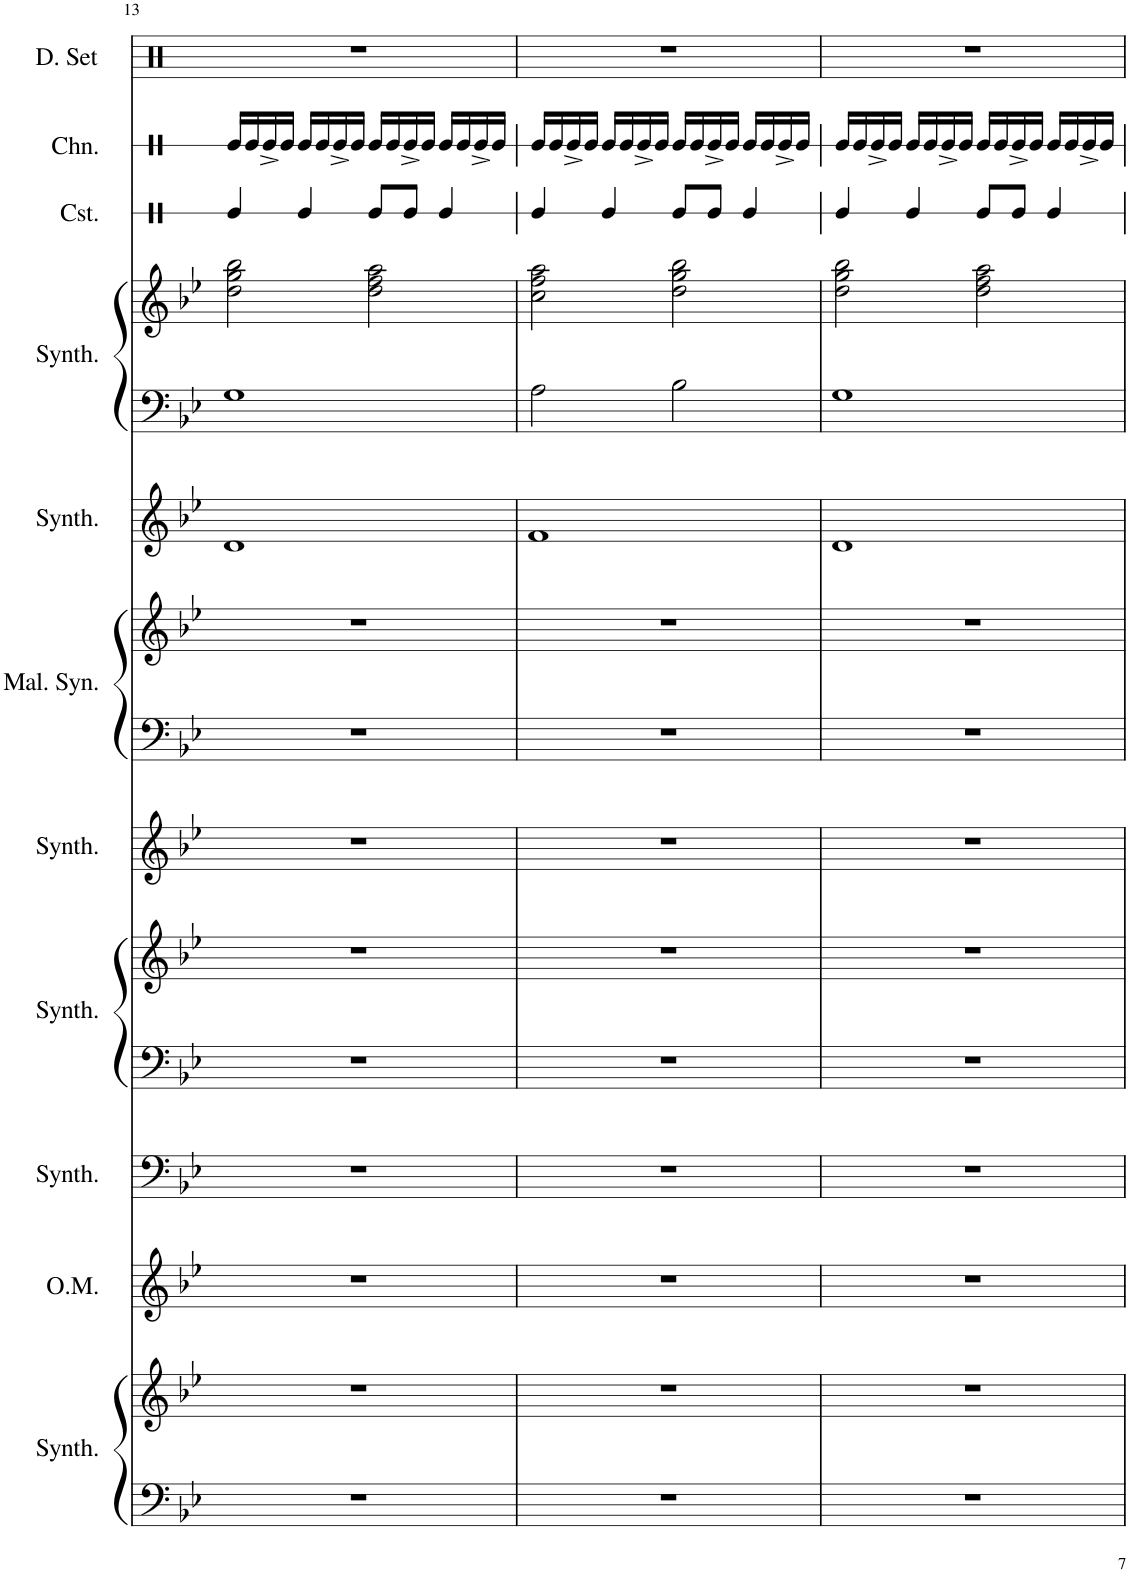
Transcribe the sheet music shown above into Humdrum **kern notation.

**kern	**kern	**kern	**kern	**kern	**kern	**kern	**kern	**kern	**kern	**kern	**kern	**kern	**kern	**kern
*part11	*part11	*part10	*part9	*part8	*part8	*part7	*part6	*part6	*part5	*part4	*part4	*part3	*part2	*part1
*staff15	*staff14	*staff13	*staff12	*staff11	*staff10	*staff9	*staff8	*staff7	*staff6	*staff5	*staff4	*staff3	*staff2	*staff1
*I"Brass Synthesizer	*	*I"Ondes Martenot	*I"Bass Synthesizer	*I"Saw Synthesizer	*	*I"Square Synthesizer	*I"Mallet Synthesizer	*	*I"Halo Synthesizer	*I"Warm Synthesizer	*	*I"Castanets	*I"Chains	*I"Drumset
*I'Synth.	*	*I'O.M.	*I'Synth.	*I'Synth.	*	*I'Synth.	*I'Mal. Syn.	*	*I'Synth.	*I'Synth.	*	*I'Cst.	*I'Chn.	*I'D. Set
!!LO:PB:g=z
*clefF4	*clefG2	*clefG2	*clefF4	*clefF4	*clefG2	*clefG2	*clefF4	*clefG2	*clefG2	*clefF4	*clefG2	*clefX	*clefX	*clefX
*k[b-e-]	*k[b-e-]	*k[b-e-]	*k[b-e-]	*k[b-e-]	*k[b-e-]	*k[b-e-]	*k[b-e-]	*k[b-e-]	*k[b-e-]	*k[b-e-]	*k[b-e-]	*k[]	*k[]	*k[]
*M4/4	*M4/4	*M4/4	*M4/4	*M4/4	*M4/4	*M4/4	*M4/4	*M4/4	*M4/4	*M4/4	*M4/4	*M4/4	*M4/4	*M4/4
=13	=13	=13	=13	=13	=13	=13	=13	=13	=13	=13	=13	=13	=13	=13
1r	1r	1r	1r	1r	1r	1r	1r	1r	1d	1G	2dd\ 2gg\ 2bb-\	4Re/	16Re/LL	1r
.	.	.	.	.	.	.	.	.	.	.	.	.	16Re/	.
.	.	.	.	.	.	.	.	.	.	.	.	.	16Re^/	.
.	.	.	.	.	.	.	.	.	.	.	.	.	16Re/JJ	.
.	.	.	.	.	.	.	.	.	.	.	.	4Re/	16Re/LL	.
.	.	.	.	.	.	.	.	.	.	.	.	.	16Re/	.
.	.	.	.	.	.	.	.	.	.	.	.	.	16Re^/	.
.	.	.	.	.	.	.	.	.	.	.	.	.	16Re/JJ	.
.	.	.	.	.	.	.	.	.	.	.	2dd\ 2ff\ 2aa\	8Re/L	16Re/LL	.
.	.	.	.	.	.	.	.	.	.	.	.	.	16Re/	.
.	.	.	.	.	.	.	.	.	.	.	.	8Re/J	16Re^/	.
.	.	.	.	.	.	.	.	.	.	.	.	.	16Re/JJ	.
.	.	.	.	.	.	.	.	.	.	.	.	4Re/	16Re/LL	.
.	.	.	.	.	.	.	.	.	.	.	.	.	16Re/	.
.	.	.	.	.	.	.	.	.	.	.	.	.	16Re^/	.
.	.	.	.	.	.	.	.	.	.	.	.	.	16Re/JJ	.
=14	=14	=14	=14	=14	=14	=14	=14	=14	=14	=14	=14	=14	=14	=14
1r	1r	1r	1r	1r	1r	1r	1r	1r	1f	2A\	2cc\ 2ff\ 2aa\	4Re/	16Re/LL	1r
.	.	.	.	.	.	.	.	.	.	.	.	.	16Re/	.
.	.	.	.	.	.	.	.	.	.	.	.	.	16Re^/	.
.	.	.	.	.	.	.	.	.	.	.	.	.	16Re/JJ	.
.	.	.	.	.	.	.	.	.	.	.	.	4Re/	16Re/LL	.
.	.	.	.	.	.	.	.	.	.	.	.	.	16Re/	.
.	.	.	.	.	.	.	.	.	.	.	.	.	16Re^/	.
.	.	.	.	.	.	.	.	.	.	.	.	.	16Re/JJ	.
.	.	.	.	.	.	.	.	.	.	2B-\	2dd\ 2gg\ 2bb-\	8Re/L	16Re/LL	.
.	.	.	.	.	.	.	.	.	.	.	.	.	16Re/	.
.	.	.	.	.	.	.	.	.	.	.	.	8Re/J	16Re^/	.
.	.	.	.	.	.	.	.	.	.	.	.	.	16Re/JJ	.
.	.	.	.	.	.	.	.	.	.	.	.	4Re/	16Re/LL	.
.	.	.	.	.	.	.	.	.	.	.	.	.	16Re/	.
.	.	.	.	.	.	.	.	.	.	.	.	.	16Re^/	.
.	.	.	.	.	.	.	.	.	.	.	.	.	16Re/JJ	.
=15	=15	=15	=15	=15	=15	=15	=15	=15	=15	=15	=15	=15	=15	=15
1r	1r	1r	1r	1r	1r	1r	1r	1r	1d	1G	2dd\ 2gg\ 2bb-\	4Re/	16Re/LL	1r
.	.	.	.	.	.	.	.	.	.	.	.	.	16Re/	.
.	.	.	.	.	.	.	.	.	.	.	.	.	16Re^/	.
.	.	.	.	.	.	.	.	.	.	.	.	.	16Re/JJ	.
.	.	.	.	.	.	.	.	.	.	.	.	4Re/	16Re/LL	.
.	.	.	.	.	.	.	.	.	.	.	.	.	16Re/	.
.	.	.	.	.	.	.	.	.	.	.	.	.	16Re^/	.
.	.	.	.	.	.	.	.	.	.	.	.	.	16Re/JJ	.
.	.	.	.	.	.	.	.	.	.	.	2dd\ 2ff\ 2aa\	8Re/L	16Re/LL	.
.	.	.	.	.	.	.	.	.	.	.	.	.	16Re/	.
.	.	.	.	.	.	.	.	.	.	.	.	8Re/J	16Re^/	.
.	.	.	.	.	.	.	.	.	.	.	.	.	16Re/JJ	.
.	.	.	.	.	.	.	.	.	.	.	.	4Re/	16Re/LL	.
.	.	.	.	.	.	.	.	.	.	.	.	.	16Re/	.
.	.	.	.	.	.	.	.	.	.	.	.	.	16Re^/	.
.	.	.	.	.	.	.	.	.	.	.	.	.	16Re/JJ	.
=	=	=	=	=	=	=	=	=	=	=	=	=	=	=
*-	*-	*-	*-	*-	*-	*-	*-	*-	*-	*-	*-	*-	*-	*-
